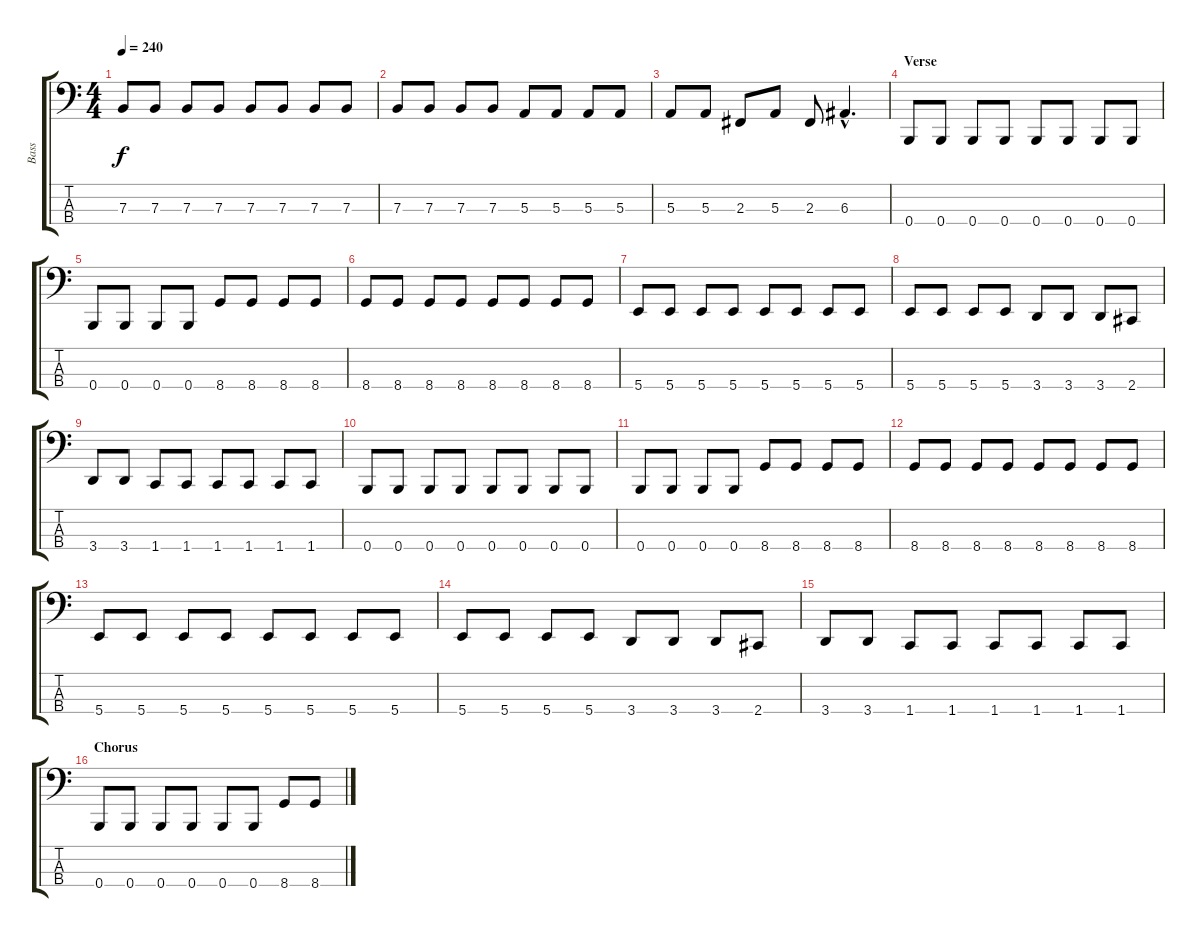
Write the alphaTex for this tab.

\track ("Bass" "Bass") {instrument electricbasspick}
\staff {score tabs}
\tuning (D2 A1 E1 B0) {hide}
\ts (4 4)
\tempo 240
\clef f4
\ks c
7.3.8{dy f} 7.3.8 7.3.8 7.3.8 7.3.8 7.3.8 7.3.8 7.3.8 |
7.3.8 7.3.8 7.3.8 7.3.8 5.3.8 5.3.8 5.3.8 5.3.8 |
5.3.8 5.3.8 2.3.8 5.3.8 2.3.8 6.3{hac}.4{d} |
\section ("" "Verse")
0.4.8 0.4.8 0.4.8 0.4.8 0.4.8 0.4.8 0.4.8 0.4.8 |
0.4.8 0.4.8 0.4.8 0.4.8 8.4.8 8.4.8 8.4.8 8.4.8 |
8.4.8 8.4.8 8.4.8 8.4.8 8.4.8 8.4.8 8.4.8 8.4.8 |
5.4.8 5.4.8 5.4.8 5.4.8 5.4.8 5.4.8 5.4.8 5.4.8 |
5.4.8 5.4.8 5.4.8 5.4.8 3.4.8 3.4.8 3.4.8 2.4.8 |
3.4.8 3.4.8 1.4.8 1.4.8 1.4.8 1.4.8 1.4.8 1.4.8 |
0.4.8 0.4.8 0.4.8 0.4.8 0.4.8 0.4.8 0.4.8 0.4.8 |
0.4.8 0.4.8 0.4.8 0.4.8 8.4.8 8.4.8 8.4.8 8.4.8 |
8.4.8 8.4.8 8.4.8 8.4.8 8.4.8 8.4.8 8.4.8 8.4.8 |
5.4.8 5.4.8 5.4.8 5.4.8 5.4.8 5.4.8 5.4.8 5.4.8 |
5.4.8 5.4.8 5.4.8 5.4.8 3.4.8 3.4.8 3.4.8 2.4.8 |
3.4.8 3.4.8 1.4.8 1.4.8 1.4.8 1.4.8 1.4.8 1.4.8 |
\section ("" "Chorus")
0.4.8 0.4.8 0.4.8 0.4.8 0.4.8 0.4.8 8.4.8 8.4.8
